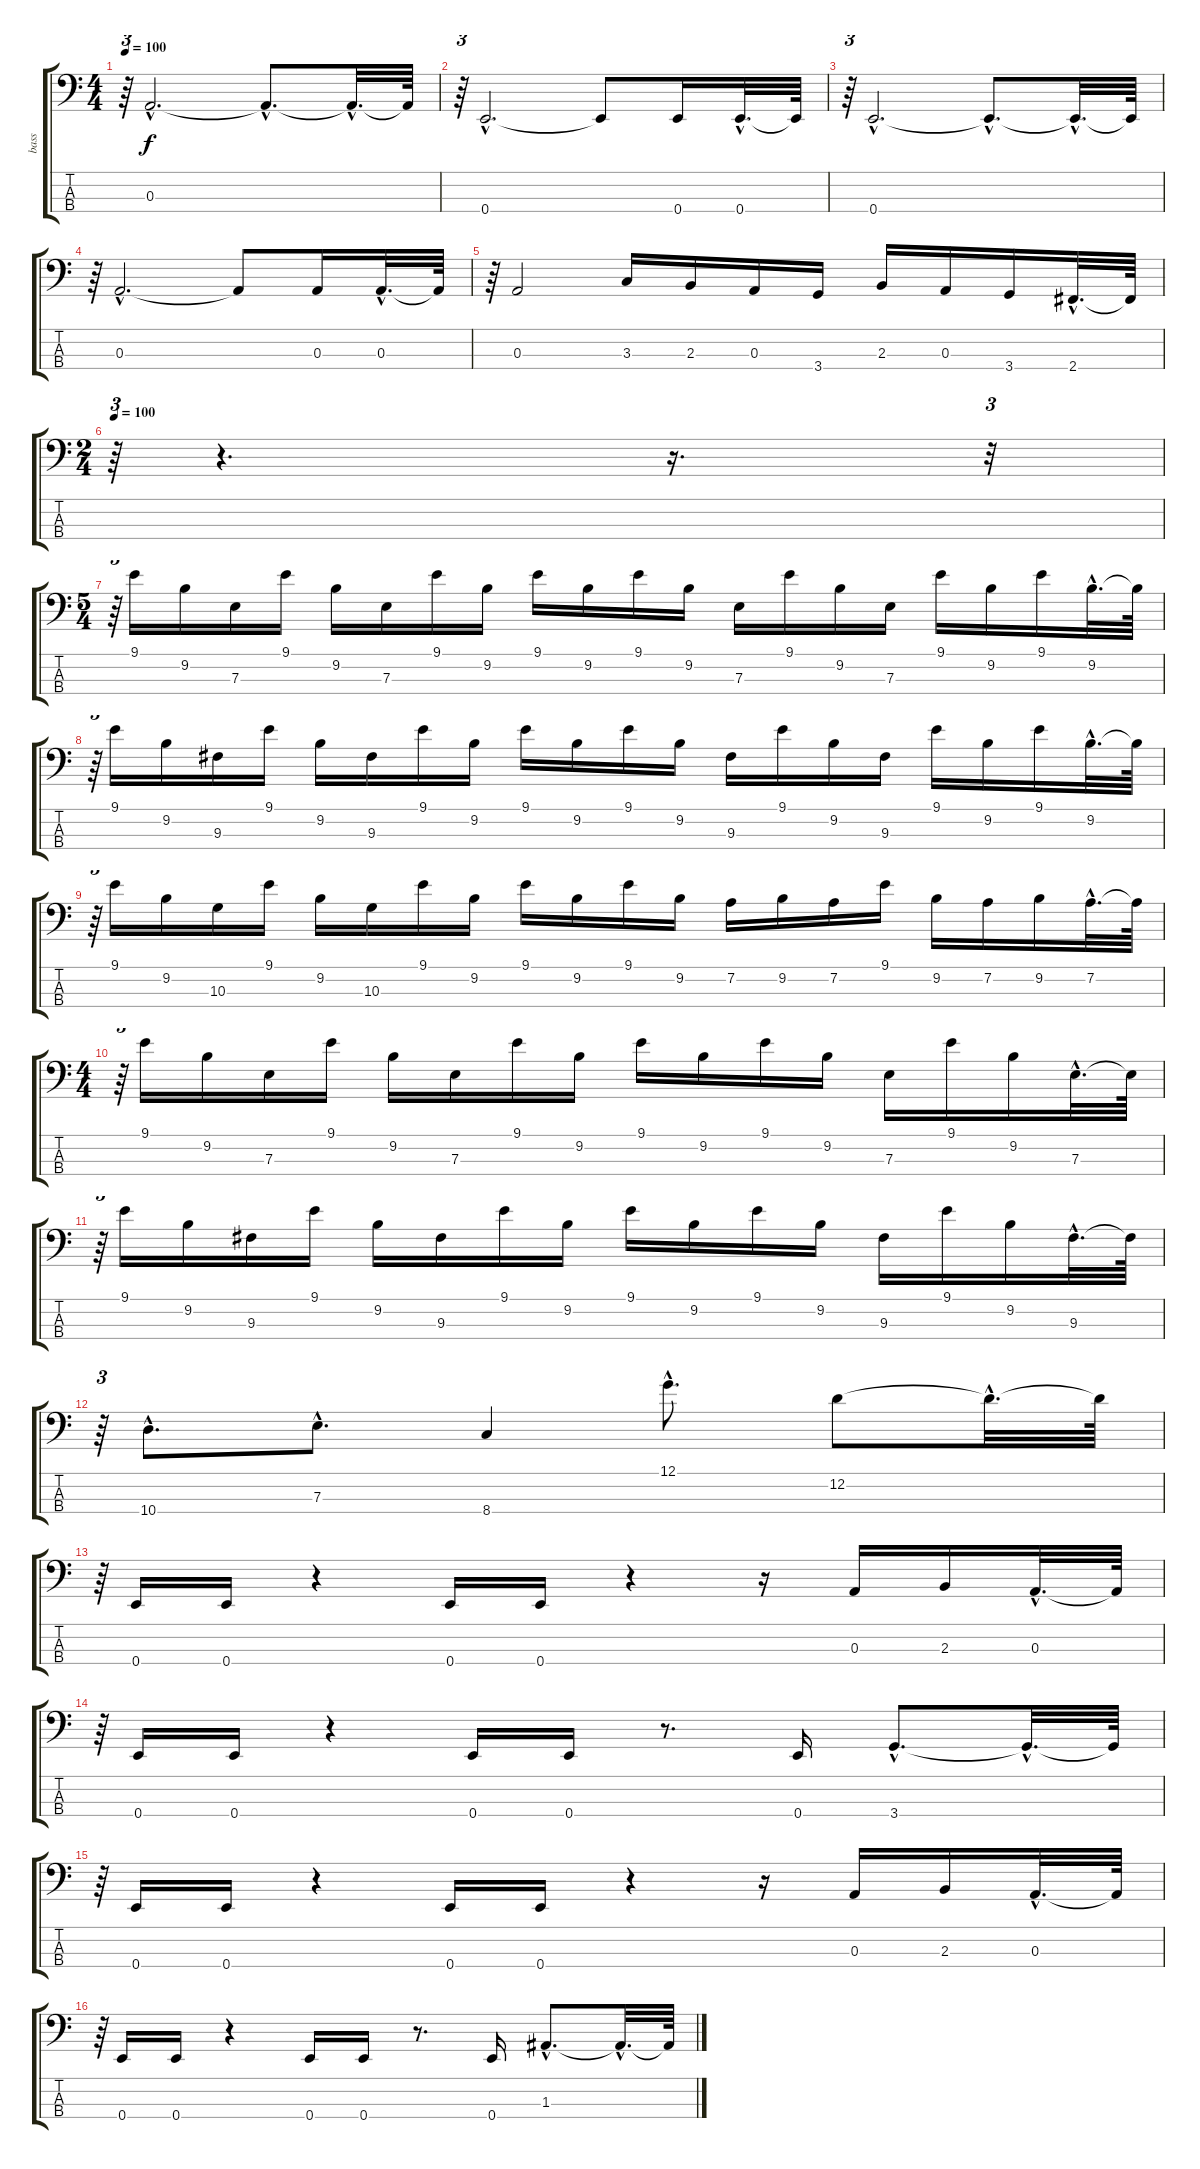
\track ("bass" "bass") {instrument electricbassfinger}
\staff {score tabs}
\tuning (G2 D2 A1 E1) {hide}
\ts (4 4)
\tempo 100
\clef f4
\ks c
r.64{tu (3 2) dy f} 0.3{hac}.2{d} 0.3{hac t}.8{d} 0.3{hac t}.32{d} 0.3{t}.64 |
r.64{tu (3 2)} 0.4{hac}.2{d} 0.4{t}.8 0.4.16 0.4{hac}.32{d} 0.4{t}.64 |
r.64{tu (3 2)} 0.4{hac}.2{d} 0.4{hac t}.8{d} 0.4{hac t}.32{d} 0.4{t}.64 |
r.64{tu (3 2)} 0.3{hac}.2{d} 0.3{t}.8 0.3.16 0.3{hac}.32{d} 0.3{t}.64 |
r.64{tu (3 2)} 0.3.2 3.3.16 2.3.16 0.3.16 3.4.16 2.3.16 0.3.16 3.4.16 2.4{hac}.32{d} 2.4{t}.64 |
\ts (2 4)
\tempo 100
r.64{tu (3 2)} r.4{d} r.16{d} r.32{tu (3 2)} |
\ts (5 4)
r.64{tu (3 2)} 9.1.16 9.2.16 7.3.16 9.1.16 9.2.16 7.3.16 9.1.16 9.2.16 9.1.16 9.2.16 9.1.16 9.2.16 7.3.16 9.1.16 9.2.16 7.3.16 9.1.16 9.2.16 9.1.16 9.2{hac}.32{d} 9.2{t}.64 |
r.64{tu (3 2)} 9.1.16 9.2.16 9.3.16 9.1.16 9.2.16 9.3.16 9.1.16 9.2.16 9.1.16 9.2.16 9.1.16 9.2.16 9.3.16 9.1.16 9.2.16 9.3.16 9.1.16 9.2.16 9.1.16 9.2{hac}.32{d} 9.2{t}.64 |
r.64{tu (3 2)} 9.1.16 9.2.16 10.3.16 9.1.16 9.2.16 10.3.16 9.1.16 9.2.16 9.1.16 9.2.16 9.1.16 9.2.16 7.2.16 9.2.16 7.2.16 9.1.16 9.2.16 7.2.16 9.2.16 7.2{hac}.32{d} 7.2{t}.64 |
\ts (4 4)
r.64{tu (3 2)} 9.1.16 9.2.16 7.3.16 9.1.16 9.2.16 7.3.16 9.1.16 9.2.16 9.1.16 9.2.16 9.1.16 9.2.16 7.3.16 9.1.16 9.2.16 7.3{hac}.32{d} 7.3{t}.64 |
r.64{tu (3 2)} 9.1.16 9.2.16 9.3.16 9.1.16 9.2.16 9.3.16 9.1.16 9.2.16 9.1.16 9.2.16 9.1.16 9.2.16 9.3.16 9.1.16 9.2.16 9.3{hac}.32{d} 9.3{t}.64 |
r.64{tu (3 2)} 10.4{hac}.8{d} 7.3{hac}.8{d} 8.4.4 12.1{hac}.8{d} 12.2.8 12.2{hac t}.32{d} 12.2{t}.64 |
r.64{tu (3 2)} 0.4.16 0.4.16 r.4 0.4.16 0.4.16 r.4 r.16 0.3.16 2.3.16 0.3{hac}.32{d} 0.3{t}.64 |
r.64{tu (3 2)} 0.4.16 0.4.16 r.4 0.4.16 0.4.16 r.8{d} 0.4.16 3.4{hac}.8{d} 3.4{hac t}.32{d} 3.4{t}.64 |
r.64{tu (3 2)} 0.4.16 0.4.16 r.4 0.4.16 0.4.16 r.4 r.16 0.3.16 2.3.16 0.3{hac}.32{d} 0.3{t}.64 |
r.64{tu (3 2)} 0.4.16 0.4.16 r.4 0.4.16 0.4.16 r.8{d} 0.4.16 1.3{hac}.8{d} 1.3{hac t}.32{d} 1.3{t}.64
